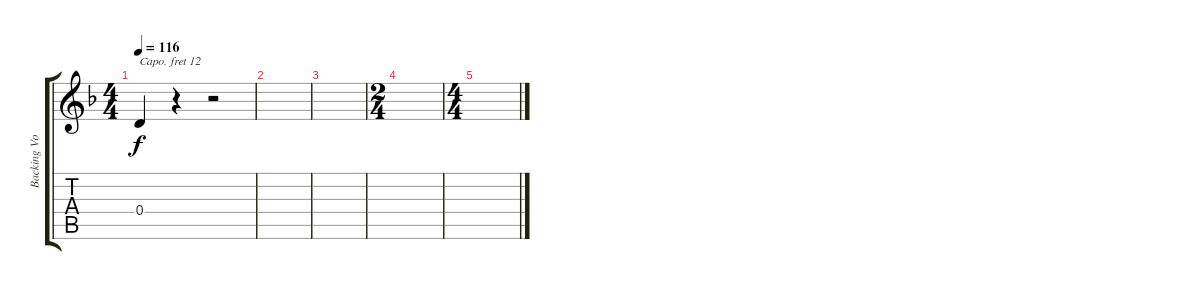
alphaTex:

\track ("Backing Vocals" "Backing Vo") {instrument oboe}
\staff {score tabs}
\capo 12
\tuning (E4 B3 G3 D3 A2 E2) {hide}
\ts (4 4)
\tempo 116
\clef g2
\ks dminor
0.4{t}.4{dy f} r.4 r.2 |
|
|
\ts (2 4)
|
\ts (4 4)
